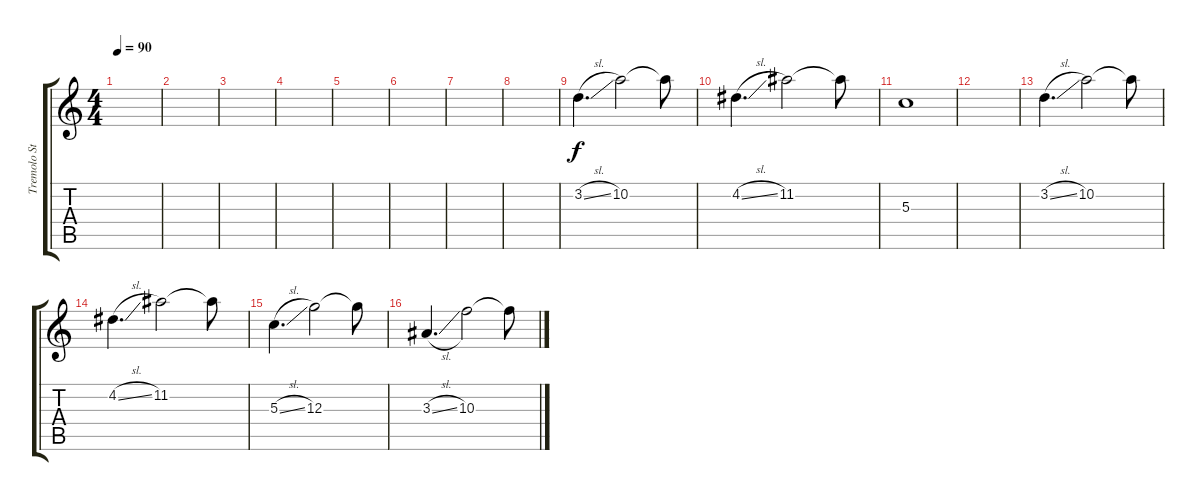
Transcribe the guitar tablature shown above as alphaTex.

\track ("Tremolo Strings" "Tremolo St") {instrument distortionguitar}
\staff {score tabs}
\tuning (E4 B3 G3 D3 A2 E2) {hide}
\ts (4 4)
\tempo 90
\clef g2
\ks c
|
|
|
|
|
|
|
|
3.2{sl}.4{d instrument tremolostrings} 10.2.2 10.2{t}.8 |
4.2{sl}.4{d} 11.2.2 11.2{t}.8 |
5.3.1 |
|
3.2{sl}.4{d instrument tremolostrings} 10.2.2 10.2{t}.8 |
4.2{sl}.4{d} 11.2.2 11.2{t}.8 |
5.3{sl}.4{d} 12.3.2 12.3{t}.8 |
3.3{sl}.4{d} 10.3.2 10.3{t}.8
